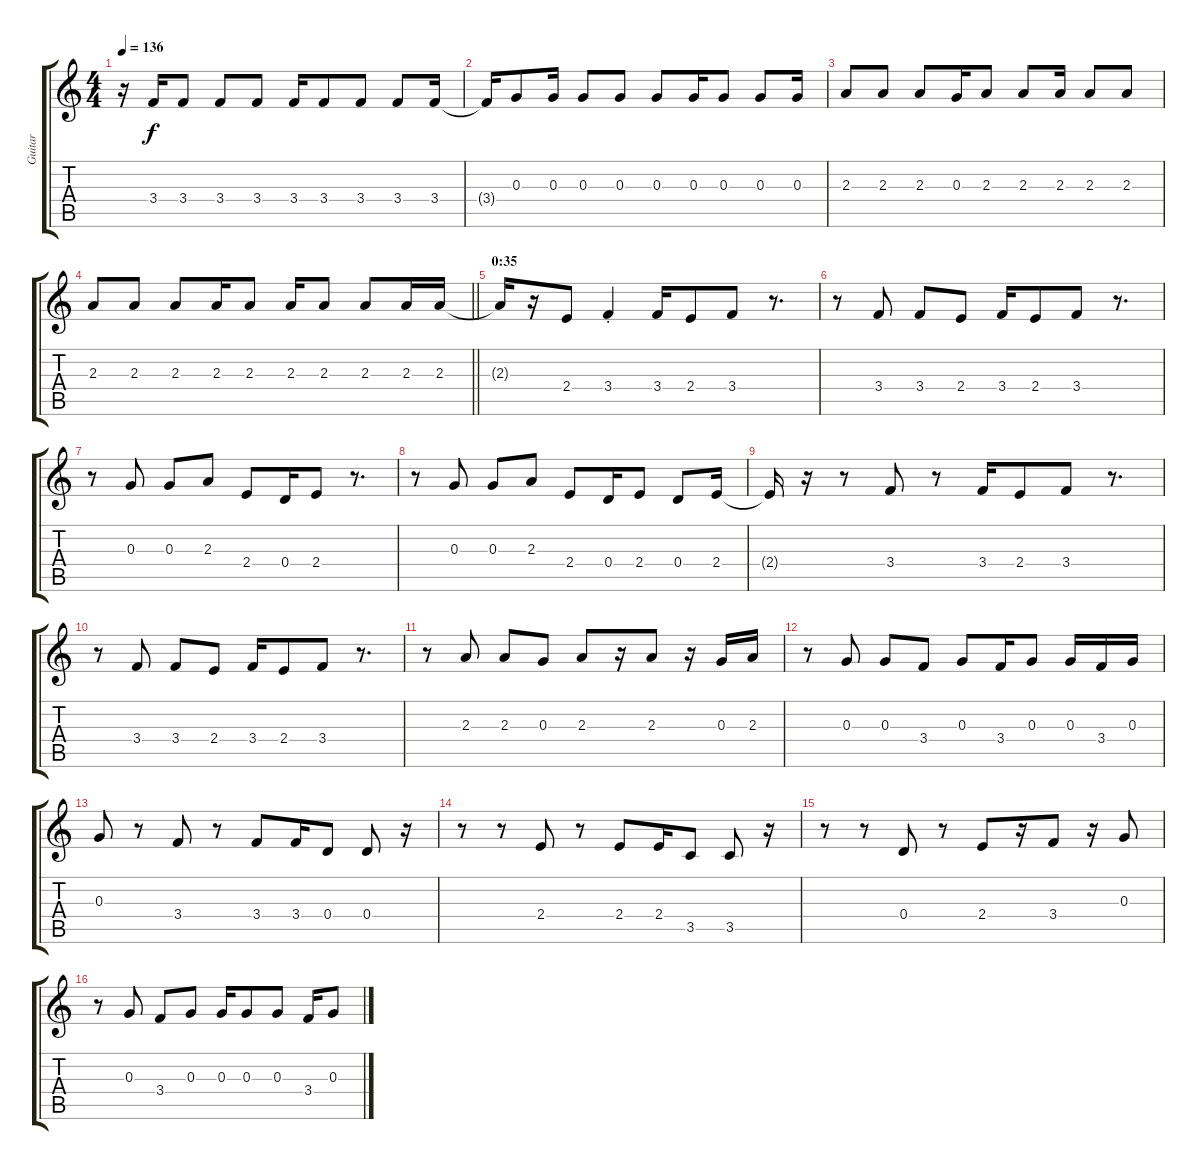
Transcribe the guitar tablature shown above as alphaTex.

\track ("Guitar" "Guitar") {instrument electricguitarmuted}
\staff {score tabs}
\tuning (E4 B3 G3 D3 A2 E2) {hide}
\ts (4 4)
\tempo 136
\clef g2
\ks c
r.16{dy f} 3.4.16 3.4.8 3.4.8 3.4.8 3.4.16 3.4.8 3.4.8 3.4.8 3.4.16 |
3.4{t}.16 0.3.8 0.3.16 0.3.8 0.3.8 0.3.8 0.3.16 0.3.8 0.3.8 0.3.16 |
2.3.8 2.3.8 2.3.8 0.3.16 2.3.8 2.3.8 2.3.16 2.3.8 2.3.8 |
\barLineRight lightlight
2.3.8 2.3.8 2.3.8 2.3.16 2.3.8 2.3.16 2.3.8 2.3.8 2.3.16 2.3.16 |
\section ("" "0:35")
2.3{t}.16 r.16 2.4.8 3.4{st}.4 3.4.16 2.4.8 3.4.8 r.8{d} |
r.8 3.4.8 3.4.8 2.4.8 3.4.16 2.4.8 3.4.8 r.8{d} |
r.8 0.3.8 0.3.8 2.3.8 2.4.8 0.4.16 2.4.8 r.8{d} |
r.8 0.3.8 0.3.8 2.3.8 2.4.8 0.4.16 2.4.8 0.4.8 2.4.16 |
2.4{t}.16 r.16 r.8 3.4.8 r.8 3.4.16 2.4.8 3.4.8 r.8{d} |
r.8 3.4.8 3.4.8 2.4.8 3.4.16 2.4.8 3.4.8 r.8{d} |
r.8 2.3.8 2.3.8 0.3.8 2.3.8 r.16 2.3.8 r.16 0.3.16 2.3.16 |
r.8 0.3.8 0.3.8 3.4.8 0.3.8 3.4.16 0.3.8 0.3.16 3.4.16 0.3.16 |
0.3.8 r.8 3.4.8 r.8 3.4.8 3.4.16 0.4.8 0.4.8 r.16 |
r.8 r.8 2.4.8 r.8 2.4.8 2.4.16 3.5.8 3.5.8 r.16 |
r.8 r.8 0.4.8 r.8 2.4.8 r.16 3.4.8 r.16 0.3.8 |
r.8 0.3.8 3.4.8 0.3.8 0.3.16 0.3.8 0.3.8 3.4.16 0.3.8
